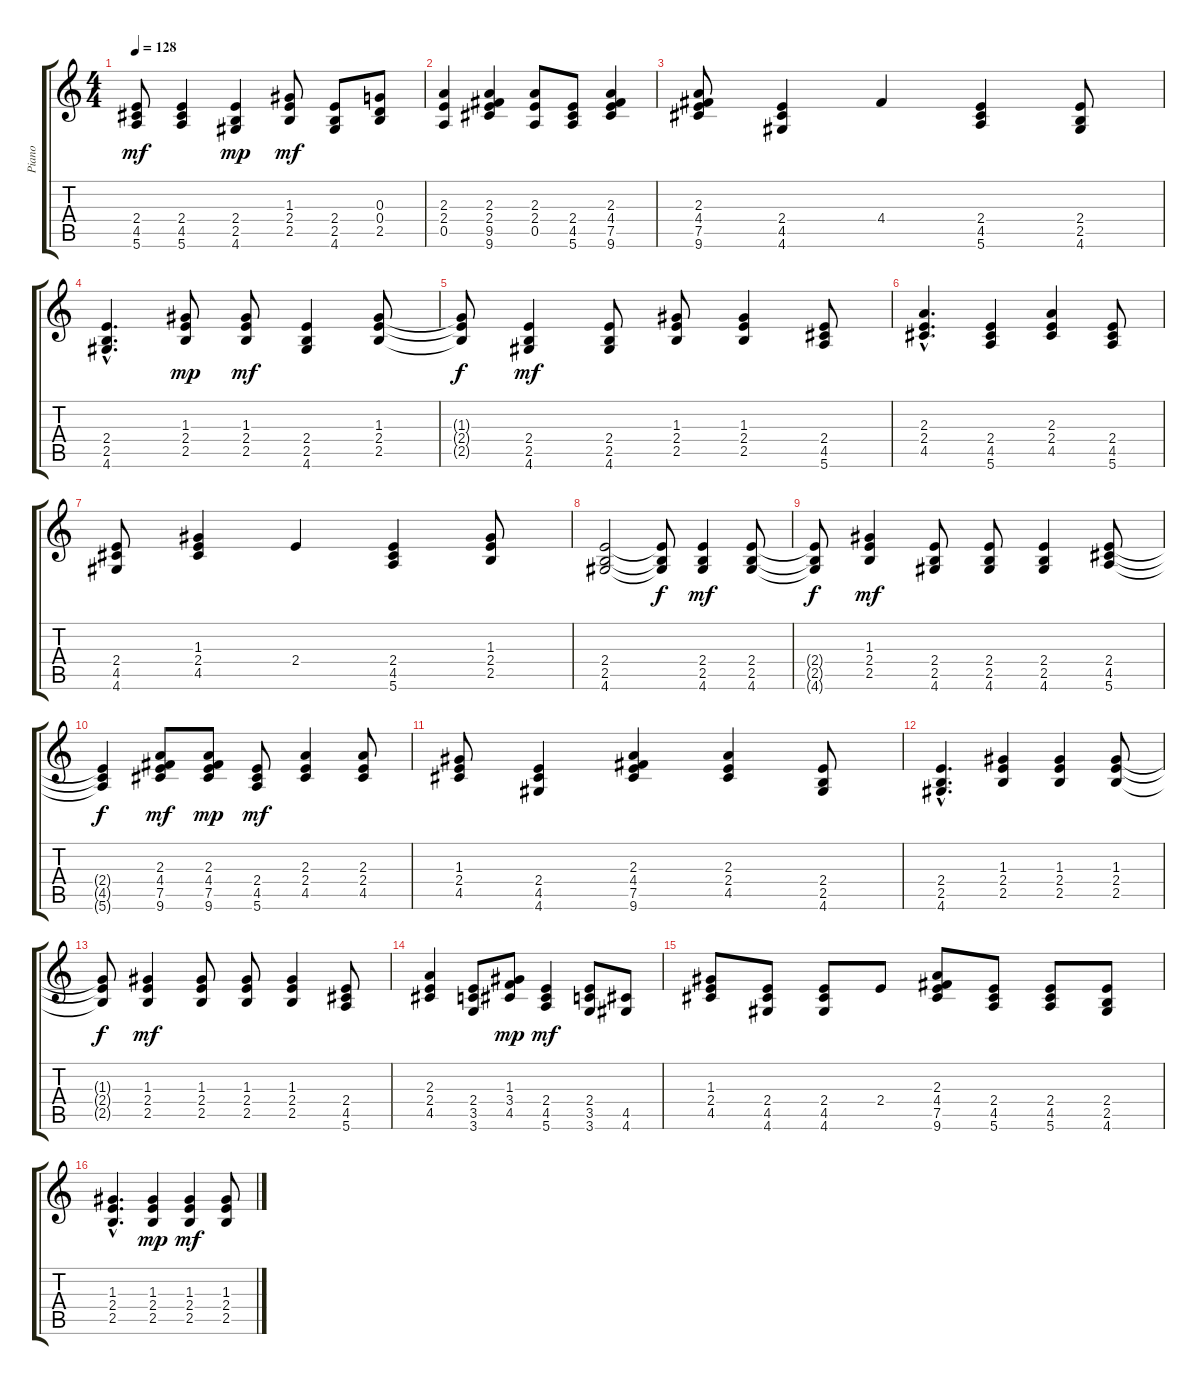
\track ("Piano" "Piano") {instrument brightacousticpiano}
\staff {score tabs}
\tuning (E5 B4 G4 D4 A3 E3) {hide}
\ts (4 4)
\tempo 128
\clef g2
\ks c
(2.4 4.5 5.6).8{dy mf} (2.4 4.5 5.6).4 (2.4 2.5 4.6).4{dy mp} (1.3 2.4 2.5).8{dy mf} (2.4 2.5 4.6).8 (0.3 0.4 2.5).8 |
(2.3 2.4 0.5).4 (2.3 2.4 9.5 9.6).4 (2.3 2.4 0.5).8 (2.4 4.5 5.6).8 (2.3 4.4 7.5 9.6).4 |
(2.3 4.4 7.5 9.6).8 (2.4 4.5 4.6).4 4.4.4 (2.4 4.5 5.6).4 (2.4 2.5 4.6).8 |
(2.4{hac} 2.5{hac} 4.6{hac}).4{d} (1.3 2.4 2.5).8{dy mp} (1.3 2.4 2.5).8{dy mf} (2.4 2.5 4.6).4 (1.3 2.4 2.5).8 |
(1.3{t} 2.4{t} 2.5{t}).8{dy f} (2.4 2.5 4.6).4{dy mf} (2.4 2.5 4.6).8 (1.3 2.4 2.5).8 (1.3 2.4 2.5).4 (2.4 4.5 5.6).8 |
(2.3{hac} 2.4{hac} 4.5{hac}).4{d} (2.4 4.5 5.6).4 (2.3 2.4 4.5).4 (2.4 4.5 5.6).8 |
(2.4 4.5 4.6).8 (1.3 2.4 4.5).4 2.4.4 (2.4 4.5 5.6).4 (1.3 2.4 2.5).8 |
(2.4 2.5 4.6).2 (2.4{t} 2.5{t} 4.6{t}).8{dy f} (2.4 2.5 4.6).4{dy mf} (2.4 2.5 4.6).8 |
(2.4{t} 2.5{t} 4.6{t}).8{dy f} (1.3 2.4 2.5).4{dy mf} (2.4 2.5 4.6).8 (2.4 2.5 4.6).8 (2.4 2.5 4.6).4 (2.4 4.5 5.6).8 |
(2.4{t} 4.5{t} 5.6{t}).4{dy f} (2.3 4.4 7.5 9.6).8{dy mf} (2.3 4.4 7.5 9.6).8{dy mp} (2.4 4.5 5.6).8{dy mf} (2.3 2.4 4.5).4 (2.3 2.4 4.5).8 |
(1.3 2.4 4.5).8 (2.4 4.5 4.6).4 (2.3 4.4 7.5 9.6).4 (2.3 2.4 4.5).4 (2.4 2.5 4.6).8 |
(2.4{hac} 2.5{hac} 4.6{hac}).4{d} (1.3 2.4 2.5).4 (1.3 2.4 2.5).4 (1.3 2.4 2.5).8 |
(1.3{t} 2.4{t} 2.5{t}).8{dy f} (1.3 2.4 2.5).4{dy mf} (1.3 2.4 2.5).8 (1.3 2.4 2.5).8 (1.3 2.4 2.5).4 (2.4 4.5 5.6).8 |
(2.3 2.4 4.5).4 (2.4 3.5 3.6).8 (1.3 3.4 4.5).8{dy mp} (2.4 4.5 5.6).4{dy mf} (2.4 3.5 3.6).8 (4.5 4.6).8 |
(1.3 2.4 4.5).8 (2.4 4.5 4.6).8 (2.4 4.5 4.6).8 2.4.8 (2.3 4.4 7.5 9.6).8 (2.4 4.5 5.6).8 (2.4 4.5 5.6).8 (2.4 2.5 4.6).8 |
(1.3{hac} 2.4{hac} 2.5{hac}).4{d} (1.3 2.4 2.5).4{dy mp} (1.3 2.4 2.5).4{dy mf} (1.3 2.4 2.5).8
